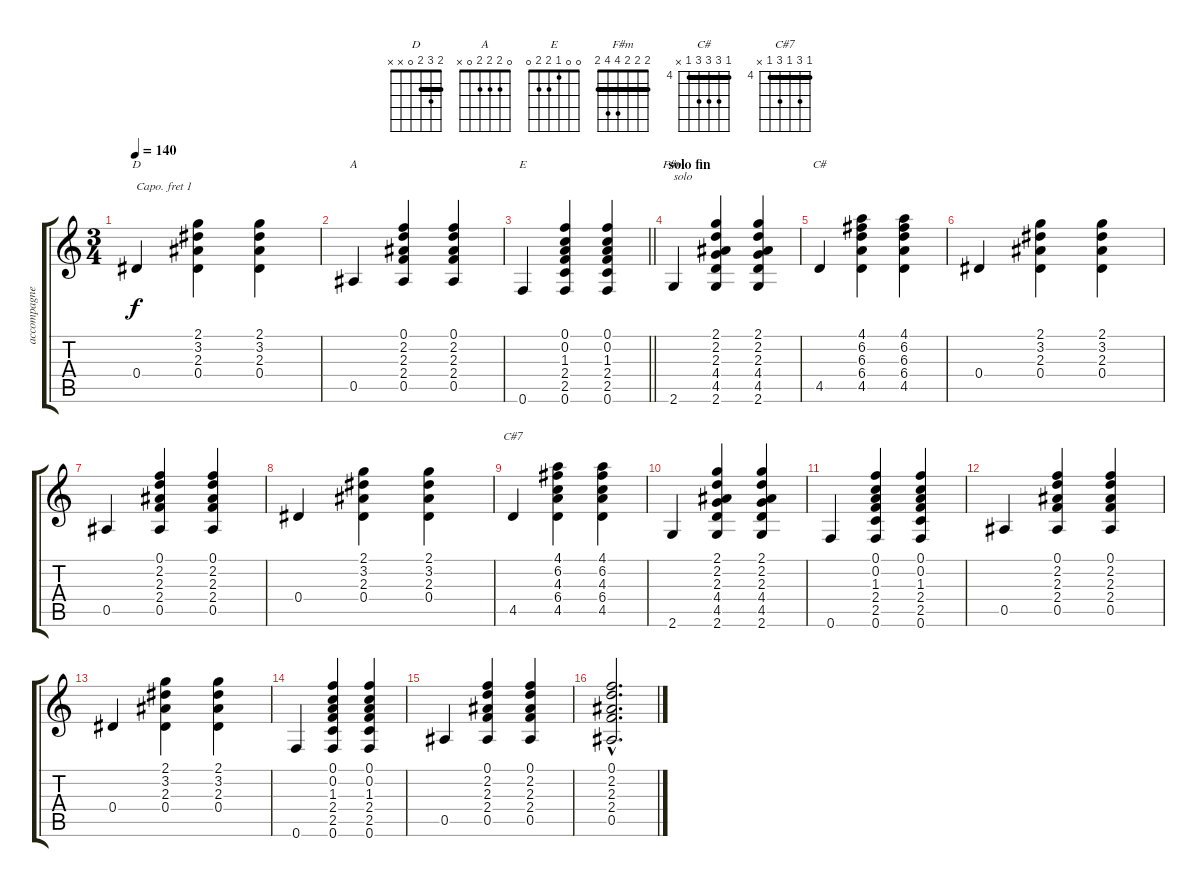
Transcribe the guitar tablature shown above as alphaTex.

\track ("accompagnement" "accompagne") {instrument acousticguitarnylon}
\staff {score tabs}
\capo 1
\tuning (E4 B3 G3 D3 A2 E2) {hide}
\chord ("D" 2 3 2 0 x x) {barre 2}
\chord ("A" 0 2 2 2 0 x)
\chord ("E" 0 0 1 2 2 0)
\chord ("F#m" 2 2 2 4 4 2) {barre 2}
\chord ("C#" 4 6 6 6 4 x) {firstfret 4 barre 4}
\chord ("C#7" 4 6 4 6 4 x) {firstfret 4 barre 4}
\ts (3 4)
\tempo 140
\clef g2
\ks c
0.4.4{ch "D" dy f} (2.1 3.2 2.3 0.4).4 (2.1 3.2 2.3 0.4).4 |
0.5.4{ch "A"} (0.1 2.2 2.3 2.4 0.5).4 (0.1 2.2 2.3 2.4 0.5).4 |
\barLineRight lightlight
0.6.4{ch "E"} (0.1 0.2 1.3 2.4 2.5 0.6).4 (0.1 0.2 1.3 2.4 2.5 0.6).4 |
\section ("" "solo fin")
2.6.4{ch "F#m" txt "solo"} (2.1 2.2 2.3 4.4 4.5 2.6).4 (2.1 2.2 2.3 4.4 4.5 2.6).4 |
4.5.4{ch "C#"} (4.1 6.2 6.3 6.4 4.5).4 (4.1 6.2 6.3 6.4 4.5).4 |
0.4.4 (2.1 3.2 2.3 0.4).4 (2.1 3.2 2.3 0.4).4 |
0.5.4 (0.1 2.2 2.3 2.4 0.5).4 (0.1 2.2 2.3 2.4 0.5).4 |
0.4.4 (2.1 3.2 2.3 0.4).4 (2.1 3.2 2.3 0.4).4 |
4.5.4{ch "C#7"} (4.1 6.2 4.3 6.4 4.5).4 (4.1 6.2 4.3 6.4 4.5).4 |
2.6.4 (2.1 2.2 2.3 4.4 4.5 2.6).4 (2.1 2.2 2.3 4.4 4.5 2.6).4 |
0.6.4 (0.1 0.2 1.3 2.4 2.5 0.6).4 (0.1 0.2 1.3 2.4 2.5 0.6).4 |
0.5.4 (0.1 2.2 2.3 2.4 0.5).4 (0.1 2.2 2.3 2.4 0.5).4 |
0.4.4 (2.1 3.2 2.3 0.4).4 (2.1 3.2 2.3 0.4).4 |
0.6.4 (0.1 0.2 1.3 2.4 2.5 0.6).4 (0.1 0.2 1.3 2.4 2.5 0.6).4 |
0.5.4 (0.1 2.2 2.3 2.4 0.5).4 (0.1 2.2 2.3 2.4 0.5).4 |
(0.1{hac} 2.2{hac} 2.3{hac} 2.4{hac} 0.5{hac}).2{d}
